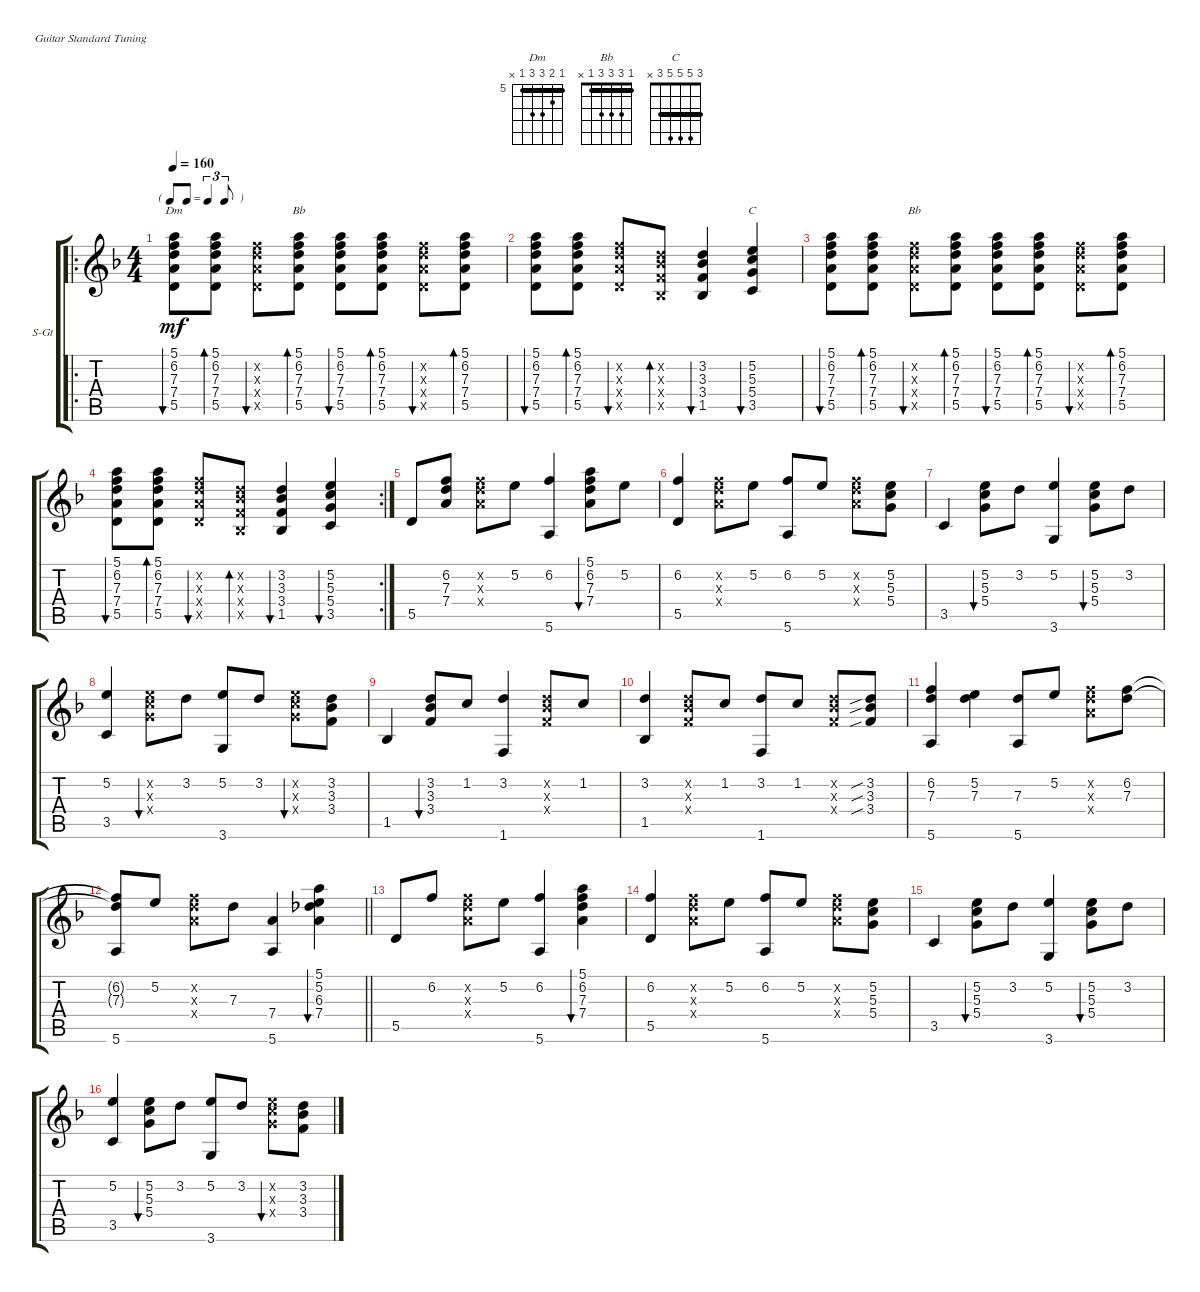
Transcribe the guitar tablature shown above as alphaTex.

\bracketExtendMode groupsimilarinstruments
\firstSystemTrackNameOrientation horizontal
\otherSystemsTrackNameOrientation horizontal
\track ("Steel Guitar" "S-Gt") {instrument acousticguitarsteel}
\staff {score tabs}
\tuning (E4 B3 G3 D3 A2 E2)
\chord ("Dm" 5 6 7 7 5 x) {firstfret 5 barre 5}
\chord ("Bb" 1 3 3 3 1 x) {barre 1}
\chord ("C" 3 5 5 5 3 x) {barre 3}
\ro
\ts (4 4)
\beaming (8 2 2 2 2)
\tf triplet8th
\tempo 160
\clef g2
\ks dminor
(5.1 6.2 7.3 7.4 5.5).8{bu 60 ch "Dm" dy mf instrument acousticguitarsteel} (5.1 6.2 7.3 7.4 5.5).8{bd 60} (6.2{x} 7.3{x} 7.4{x} 5.5{x}).8{bu 60} (5.1 6.2 7.3 7.4 5.5).8{bd 60 ch "Bb"} (5.1 6.2 7.3 7.4 5.5).8{bu 60} (5.1 6.2 7.3 7.4 5.5).8{bd 60} (6.2{x} 7.3{x} 7.4{x} 5.5{x}).8{bu 60} (5.1 6.2 7.3 7.4 5.5).8{bd 60} |
(5.1 6.2 7.3 7.4 5.5).8{bu 60} (5.1 6.2 7.3 7.4 5.5).8{bd 60} (6.2{x} 7.3{x} 7.4{x} 5.5{x}).8{bu 60} (3.2{x} 3.3{x} 3.4{x} 1.5{x}).8{bd 60} (3.2 3.3 3.4 1.5).4{bu 30} (5.2 5.3 5.4 3.5).4{bu 60 ch "C"} |
(5.1 6.2 7.3 7.4 5.5).8{bu 60} (5.1 6.2 7.3 7.4 5.5).8{bd 60} (6.2{x} 7.3{x} 7.4{x} 5.5{x}).8{bu 60 ch "Bb"} (5.1 6.2 7.3 7.4 5.5).8{bd 60} (5.1 6.2 7.3 7.4 5.5).8{bu 60} (5.1 6.2 7.3 7.4 5.5).8{bd 60} (6.2{x} 7.3{x} 7.4{x} 5.5{x}).8{bu 60} (5.1 6.2 7.3 7.4 5.5).8{bd 60} |
\rc 2
(5.1 6.2 7.3 7.4 5.5).8{bu 60} (5.1 6.2 7.3 7.4 5.5).8{bd 60} (6.2{x} 7.3{x} 7.4{x} 5.5{x}).8{bu 60} (3.2{x} 3.3{x} 3.4{x} 1.5{x}).8{bd 60} (3.2 3.3 3.4 1.5).4{bu 30} (5.2 5.3 5.4 3.5).4{bu 60} |
5.5.8 (6.2 7.3 7.4).8 (6.2{x} 7.3{x} 7.4{x}).8 5.2.8 (6.2 5.6).4 (5.1 6.2 7.3 7.4).8{bu 60} 5.2.8 |
(6.2 5.5).4 (6.2{x} 7.3{x} 7.4{x}).8 5.2.8 (6.2 5.6).8 5.2.8 (6.2{x} 7.3{x} 7.4{x}).8 (5.2 5.3 5.4).8 |
3.5.4 (5.2 5.3 5.4).8{bu 60} 3.2.8 (5.2 3.6).4 (5.2 5.3 5.4).8{bu 60} 3.2.8 |
(5.2 3.5).4 (5.2{x} 5.3{x} 5.4{x}).8{bu 60} 3.2.8 (5.2 3.6).8 3.2.8 (5.2{x} 5.3{x} 5.4{x}).8{bu 60} (3.2 3.3 3.4).8 |
1.5.4 (3.2 3.3 3.4).8{bu 60} 1.2.8 (3.2 1.6).4 (3.2{x} 3.3{x} 3.4{x}).8 1.2.8 |
(3.2 1.5).4 (3.2{x} 3.3{x} 3.4{x}).8 1.2.8 (3.2 1.6).8 1.2.8 (3.2{x} 3.3{x} 3.4{x}).8 (3.2{sib} 3.3{sib} 3.4{sib}).8 |
(6.2 7.3 5.6).4 (5.2 7.3).4 (7.3 5.6).8 5.2.8 (6.2{x} 7.3{x} 7.4{x}).8 (6.2 7.3).8 |
\barLineRight lightlight
(6.2{t} 7.3{t} 5.6).8 5.2.8 (6.2{x} 7.3{x} 7.4{x}).8 7.3.8 (7.4 5.6).4 (5.1 5.2 6.3 7.4).4{bu 60} |
5.5.8 6.2.8 (6.2{x} 7.3{x} 7.4{x}).8 5.2.8 (6.2 5.6).4 (5.1 6.2 7.3 7.4).4{bu 60} |
(6.2 5.5).4 (6.2{x} 7.3{x} 7.4{x}).8 5.2.8 (6.2 5.6).8 5.2.8 (6.2{x} 7.3{x} 7.4{x}).8 (5.2 5.3 5.4).8 |
3.5.4 (5.2 5.3 5.4).8{bu 60} 3.2.8 (5.2 3.6).4 (5.2 5.3 5.4).8{bu 60} 3.2.8 |
(5.2 3.5).4 (5.2 5.3 5.4).8{bu 60} 3.2.8 (5.2 3.6).8 3.2.8 (5.2{x} 5.3{x} 5.4{x}).8{bu 60} (3.2 3.3 3.4).8
